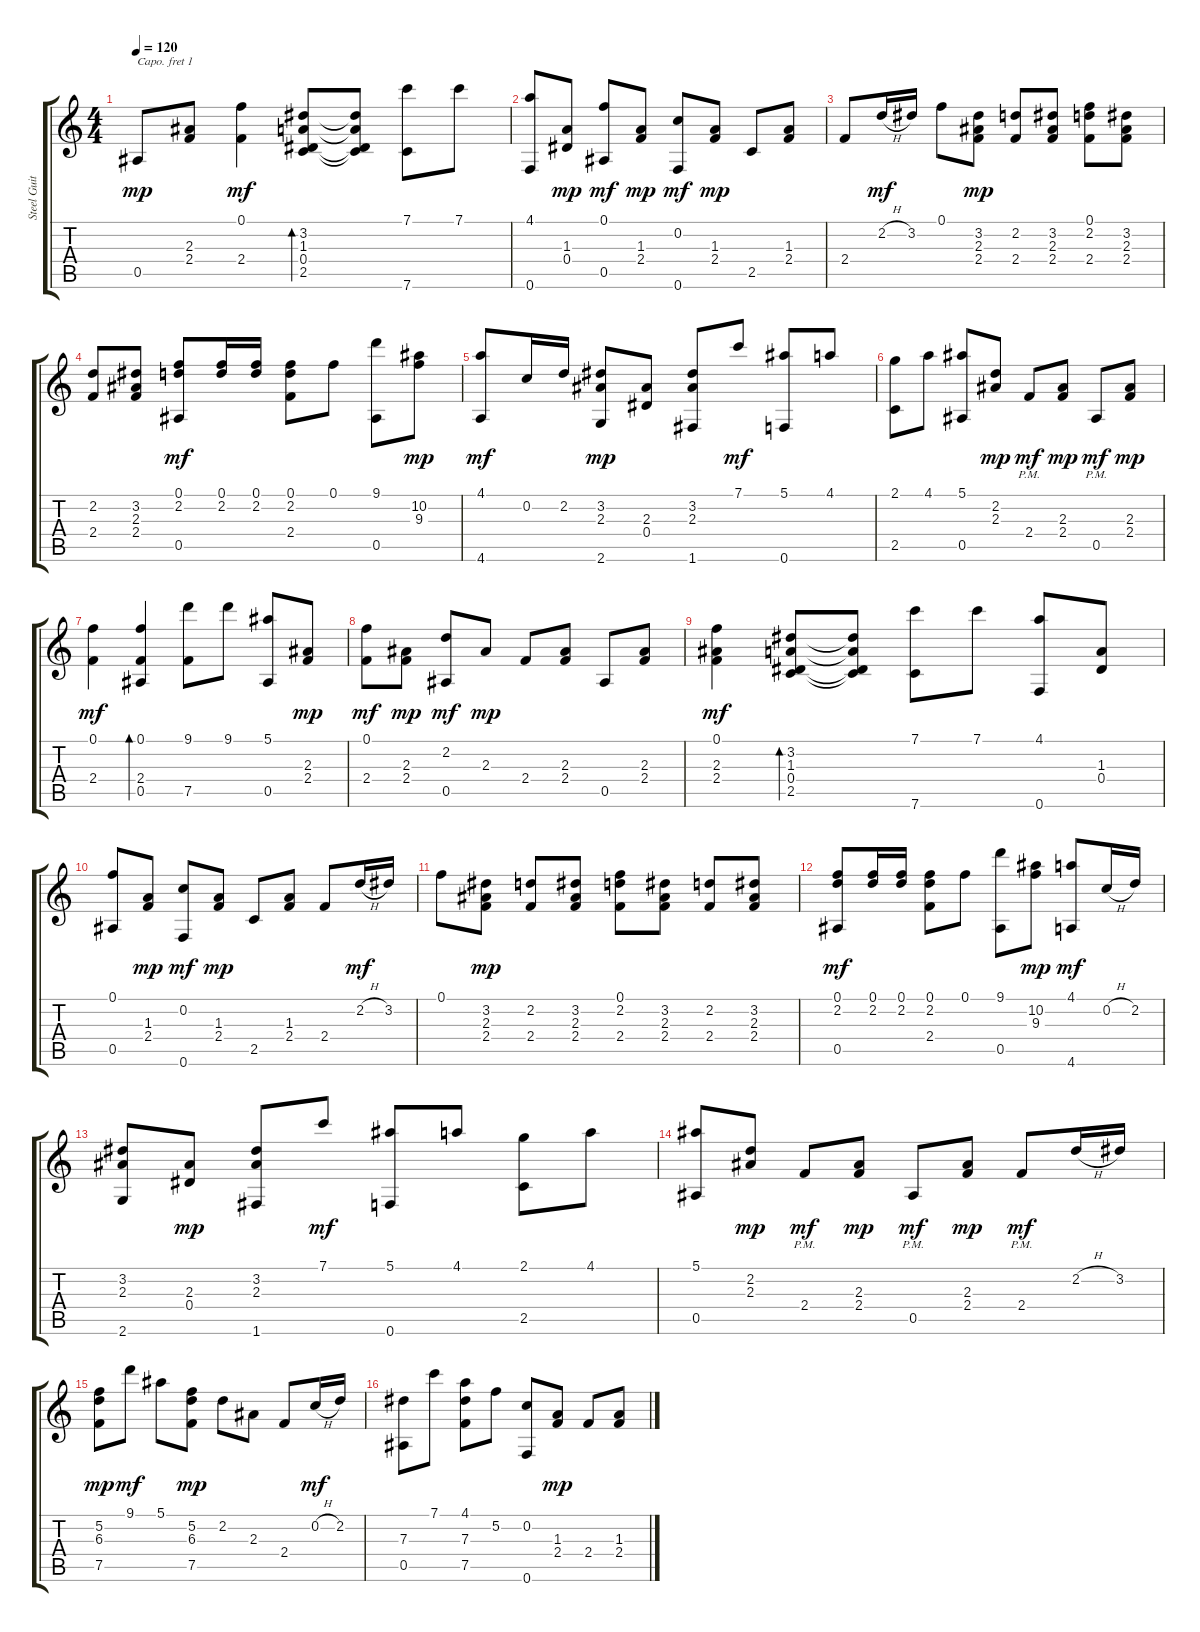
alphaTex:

\track ("Steel Guitar" "Steel Guit") {instrument acousticguitarsteel}
\staff {score tabs}
\capo 1
\tuning (E4 B3 G3 D3 A2 E2) {hide}
\ts (4 4)
\tempo 120
\clef g2
\ks c
0.5.8{dy mp} (2.3 2.4).8 (0.1 2.4).4{dy mf} (3.2 1.3 0.4 2.5).8{bd 120} (3.2{t} 1.3{t} 0.4{t} 2.5{t}).8 (7.1 7.6).8 7.1.8 |
(4.1 0.6).8 (1.3 0.4).8{dy mp} (0.1 0.5).8{dy mf} (1.3 2.4).8{dy mp} (0.2 0.6).8{dy mf} (1.3 2.4).8{dy mp} 2.5.8 (1.3 2.4).8 |
2.4.8 2.2{h}.16{dy mf} 3.2.16 0.1.8 (3.2 2.3 2.4).8{dy mp} (2.2 2.4).8 (3.2 2.3 2.4).8 (0.1 2.2 2.4).8 (3.2 2.3 2.4).8 |
(2.2 2.4).8 (3.2 2.3 2.4).8 (0.1 2.2 0.5).8{dy mf} (0.1 2.2).16 (0.1 2.2).16 (0.1 2.2 2.4).8 0.1.8 (9.1 0.5).8 (10.2 9.3).8{dy mp} |
(4.1 4.6).8{dy mf} 0.2.16 2.2.16 (3.2 2.3 2.6).8{dy mp} (2.3 0.4).8 (3.2 2.3 1.6).8 7.1.8{dy mf} (5.1 0.6).8 4.1.8 |
(2.1 2.5).8 4.1.8 (5.1 0.5).8 (2.2 2.3).8{dy mp} 2.4{pm}.8{dy mf} (2.3 2.4).8{dy mp} 0.5{pm}.8{dy mf} (2.3 2.4).8{dy mp} |
(0.1 2.4).4{dy mf} (0.1 2.4 0.5).4{bd 120} (9.1 7.5).8 9.1.8 (5.1 0.5).8 (2.3 2.4).8{dy mp} |
(0.1 2.4).8{dy mf} (2.3 2.4).8{dy mp} (2.2 0.5).8{dy mf} 2.3.8{dy mp} 2.4.8 (2.3 2.4).8 0.5.8 (2.3 2.4).8 |
(0.1 2.3 2.4).4{dy mf} (3.2 1.3 0.4 2.5).8{bd 120} (3.2{t} 1.3{t} 0.4{t} 2.5{t}).8 (7.1 7.6).8 7.1.8 (4.1 0.6).8 (1.3 0.4).8 |
(0.1 0.5).8 (1.3 2.4).8{dy mp} (0.2 0.6).8{dy mf} (1.3 2.4).8{dy mp} 2.5.8 (1.3 2.4).8 2.4.8 2.2{h}.16{dy mf} 3.2.16 |
0.1.8 (3.2 2.3 2.4).8{dy mp} (2.2 2.4).8 (3.2 2.3 2.4).8 (0.1 2.2 2.4).8 (3.2 2.3 2.4).8 (2.2 2.4).8 (3.2 2.3 2.4).8 |
(0.1 2.2 0.5).8{dy mf} (0.1 2.2).16 (0.1 2.2).16 (0.1 2.2 2.4).8 0.1.8 (9.1 0.5).8 (10.2 9.3).8{dy mp} (4.1 4.6).8{dy mf} 0.2{h}.16 2.2.16 |
(3.2 2.3 2.6).8 (2.3 0.4).8{dy mp} (3.2 2.3 1.6).8 7.1.8{dy mf} (5.1 0.6).8 4.1.8 (2.1 2.5).8 4.1.8 |
(5.1 0.5).8 (2.2 2.3).8{dy mp} 2.4{pm}.8{dy mf} (2.3 2.4).8{dy mp} 0.5{pm}.8{dy mf} (2.3 2.4).8{dy mp} 2.4{pm}.8{dy mf} 2.2{h}.16 3.2.16 |
(5.2 6.3 7.5).8{dy mp} 9.1.8{dy mf} 5.1.8 (5.2 6.3 7.5).8{dy mp} 2.2.8 2.3.8 2.4.8 0.2{h}.16{dy mf} 2.2.16 |
(7.3 0.5).8 7.1.8 (4.1 7.3 7.5).8 5.2.8 (0.2 0.6).8 (1.3 2.4).8{dy mp} 2.4.8 (1.3 2.4).8
